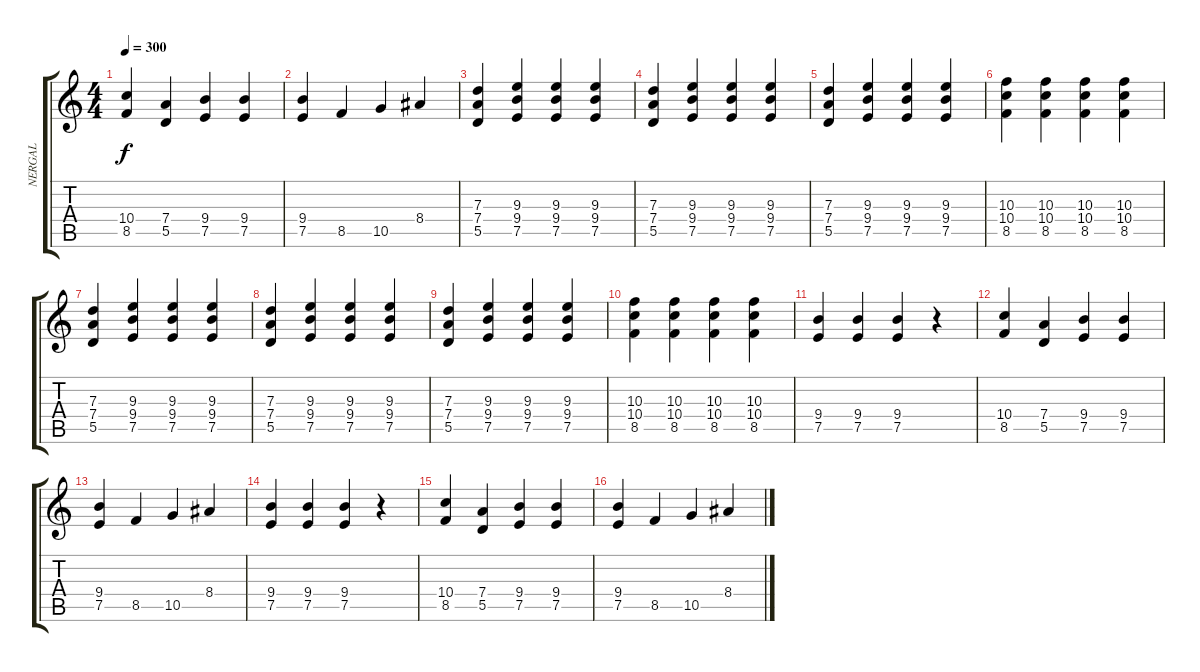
\track ("NERGAL" "NERGAL") {instrument distortionguitar}
\staff {score tabs}
\tuning (E4 B3 G3 D3 A2 E2) {hide}
\ts (4 4)
\tempo 300
\clef g2
\ks c
(10.4 8.5).4{dy f} (7.4 5.5).4 (9.4 7.5).4 (9.4 7.5).4 |
(9.4 7.5).4 8.5.4 10.5.4 8.4.4 |
(7.3 7.4 5.5).4 (9.3 9.4 7.5).4 (9.3 9.4 7.5).4 (9.3 9.4 7.5).4 |
(7.3 7.4 5.5).4 (9.3 9.4 7.5).4 (9.3 9.4 7.5).4 (9.3 9.4 7.5).4 |
(7.3 7.4 5.5).4 (9.3 9.4 7.5).4 (9.3 9.4 7.5).4 (9.3 9.4 7.5).4 |
(10.3 10.4 8.5).4 (10.3 10.4 8.5).4 (10.3 10.4 8.5).4 (10.3 10.4 8.5).4 |
(7.3 7.4 5.5).4 (9.3 9.4 7.5).4 (9.3 9.4 7.5).4 (9.3 9.4 7.5).4 |
(7.3 7.4 5.5).4 (9.3 9.4 7.5).4 (9.3 9.4 7.5).4 (9.3 9.4 7.5).4 |
(7.3 7.4 5.5).4 (9.3 9.4 7.5).4 (9.3 9.4 7.5).4 (9.3 9.4 7.5).4 |
(10.3 10.4 8.5).4 (10.3 10.4 8.5).4 (10.3 10.4 8.5).4 (10.3 10.4 8.5).4 |
(9.4 7.5).4 (9.4 7.5).4 (9.4 7.5).4 r.4 |
(10.4 8.5).4 (7.4 5.5).4 (9.4 7.5).4 (9.4 7.5).4 |
(9.4 7.5).4 8.5.4 10.5.4 8.4.4 |
(9.4 7.5).4 (9.4 7.5).4 (9.4 7.5).4 r.4 |
(10.4 8.5).4 (7.4 5.5).4 (9.4 7.5).4 (9.4 7.5).4 |
(9.4 7.5).4 8.5.4 10.5.4 8.4.4
